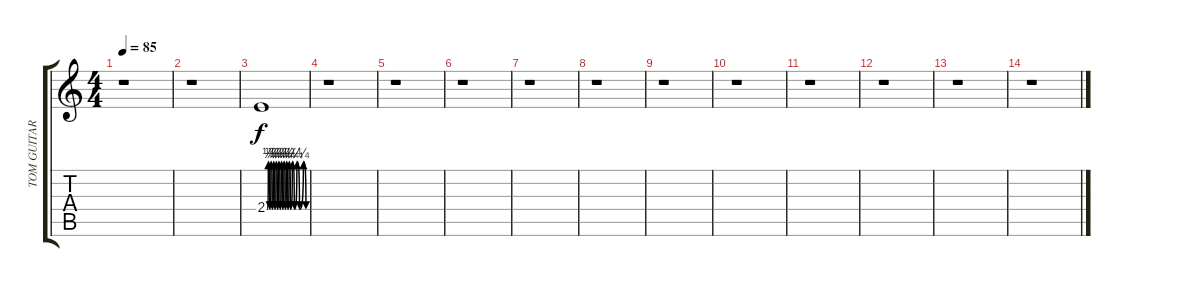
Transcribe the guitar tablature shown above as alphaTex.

\track ("TOM GUITAR - TABBED BY PETER B." "TOM GUITAR") {instrument electricguitarclean}
\staff {score tabs}
\tuning (E4 B3 G3 D3 A2 E2) {hide}
\ts (4 4)
\tempo 85
\clef g2
\ks c
r.1{dy f} |
r.1 |
2.4{be (custom 0 0 2 1 4 0 6 1 8 0 10 1 12 0 14 1 16 0 18 1 20 0 22 1 24 0 26 1 28 0 30 1 32 0 34 1 36 0 39 1 42 0 46 1 50 0 56 1 60 0)}.1 |
r.1 |
r.1 |
r.1 |
r.1 |
r.1 |
r.1 |
r.1 |
r.1 |
r.1 |
r.1 |
r.1
